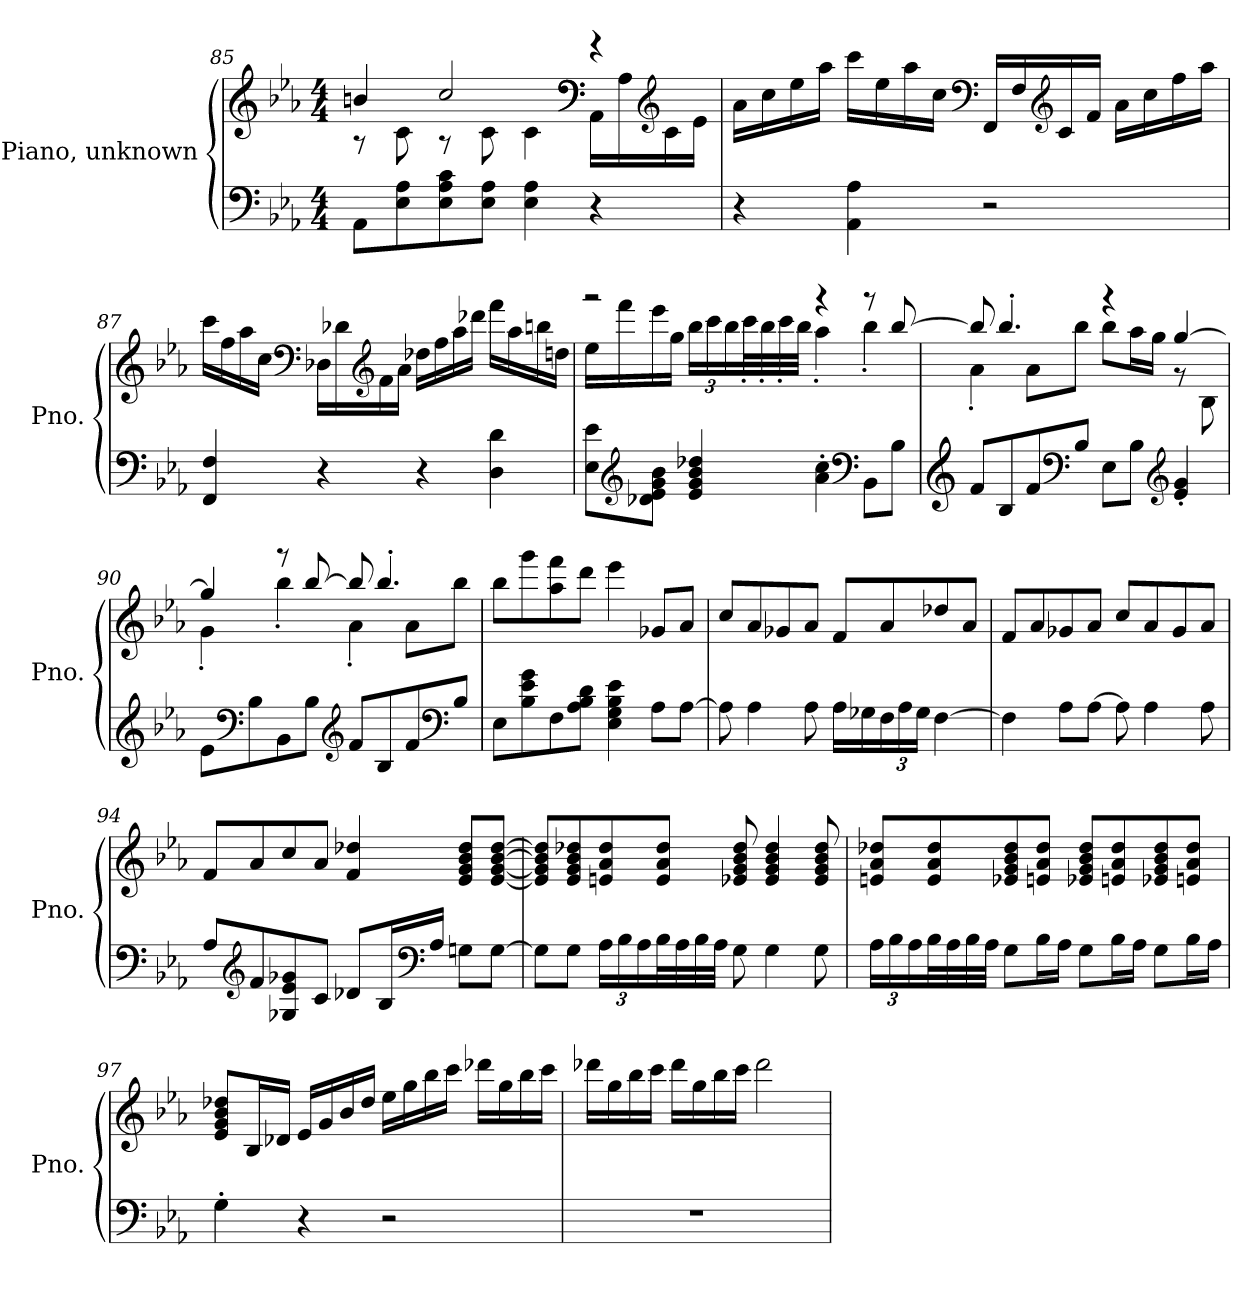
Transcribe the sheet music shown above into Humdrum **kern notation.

**kern	**kern
*part1	*part1
*staff2	*staff1
*I"Piano, unknown	*
*I'Pno.	*
*clefF4	*clefG2
*k[b-e-a-]	*k[b-e-a-]
*M4/4	*M4/4
=85	=85
*	*^
8AA-\L	4bn/	8r
8E-\ 8A-\	.	8c\
8E-\ 8A-\ 8c\	2cc/	8r
8E-\ 8A-\J	.	8c\
4E-\ 4A-\	.	4c\
*	*clefF4	*
4r	4r	16AA-\LL
.	.	16A-\
*	*clefG2	*
.	.	16c\
.	.	16e-\JJ
*	*v	*v
!!LO:PB:g=z
=86	=86
4r	16a-\LL
.	16cc\
.	16ee-\
.	16aa-\JJ
4AA-\ 4A-\	16ccc\LL
.	16ee-\
.	16aa-\
.	16cc\JJ
*	*clefF4
2r	16FF/LL
.	16F/
*	*clefG2
.	16c/
.	16f/JJ
.	16a-\LL
.	16cc\
.	16ff\
.	16aa-\JJ
=87	=87
4FF/ 4F/	16ccc\LL
.	16ff\
.	16aa-\
.	16cc\JJ
*	*clefF4
4r	16D-X\LL
.	16d-X\
*	*clefG2
.	16f\
.	16a-\JJ
4r	16dd-X\LL
.	16ff\
.	16aa-\
.	16ddd-X\JJ
4D\ 4d\	16fff\LL
.	16aa-\
.	16bbn\
.	16ddn\JJ
!!LO:LB:g=z
=88	=88
*	*^
8E-\ 8e-\L	2r	16ee-\LL
.	.	16fff\
*clefG2	*	*
8d-X\ 8e-\ 8g\ 8b-\J	.	16eee-\
.	.	16gg\JJ
*	*	*Xbrackettup
4e-/ 4g/ 4b-/ 4dd-X/	.	24bb-\LL
.	.	24ccc\
.	.	24bb-\
.	.	32ccc'\L
.	.	32bb-'\
.	.	32ccc'\
.	.	32bb-\JJJ
4a-\' 4cc\'	4r	4aa-'\
*clefF4	*	*
8BB-\L	8r	4bb-'\
8B-\J	[8bb-/	.
=89	=89	=89
*clefG2	*	*
8f/L	8bb-/]	4a-'\
8B-/	4.bb-'/	.
8f/	.	8a-\L
*clefF4	*	*
8B-/J	.	8bb-\J
8E-\L	4r	8bb-\L
8B-\J	.	16aa-\L
.	.	16gg\JJ
*clefG2	*	*
4e-/' 4g/'	[4gg/	8r
.	.	8B-\
!!LO:LB:g=z	!!
=90	=90	=90
8e-\L	4gg/]	4g'\
*clefF4	*	*
8B-\	.	.
8BB-\	8r	4bb-'\
8B-\J	[8bb-/	.
*clefG2	*	*
8f/L	8bb-/]	4a-'\
8B-/	4.bb-'/	.
8f/	.	8a-\L
*clefF4	*	*
8B-/J	.	8bb-\J
*	*v	*v
=91	=91
8E-\L	8bb-\L
8B-\ 8e-\ 8g\	8ggg\
8F\	8aa-\ 8fff\
8A-\ 8B-\ 8d\J	8ddd\J
4E-\ 4G\ 4B-\ 4e-\	4eee-\
8A-\L	8g-X/L
[8A-\J	8a-/J
=92	=92
8A-\]	8cc/L
4A-\	8a-/
.	8g-X/
8A-\	8a-/J
16A-\LL	8f/L
16G-X\	.
*Xbrackettup	*
24F\	8a-/
24A-\	.
24G-\JJ	.
[4F\	8dd-X/
.	8a-/J
!!LO:LB:g=z
=93	=93
4F\]	8f/L
.	8a-/
8A-\L	8g-X/
[8A-\J	8a-/J
8A-\]	8cc/L
4A-\	8a-/
.	8g-/
8A-\	8a-/J
=94	=94
8A-/L	8f/L
*clefG2	*
8f/	8a-/
8G-X/ 8e-/ 8g-X/	8cc/
8c/J	8a-/J
8d-X/L	4f/ 4dd-X/
16B-/L	.
*clefF4	*
16A-/JJ	.
8Gn\L	8e-/ 8g/ 8b-/ 8dd-/L
[8G\J	[8e-/ [8g/ [8b-/ [8dd-/J
=95	=95
8G\L]	8e-/] 8g/] 8b-/] 8dd-/]L
8G\J	8e-/ 8g/ 8b-/ 8dd-X/
24A-\LL	8en/ 8a-/ 8dd-/
24B-\	.
24A-\	.
32B-\L	8e/ 8a-/ 8dd-/J
32A-\	.
32B-\	.
32A-\JJJ	.
8G\	8e-X/ 8g/ 8b-/ 8dd-/
4G\	4e-/ 4g/ 4b-/ 4dd-/
8G\	8e-/ 8g/ 8b-/ 8dd-/
!!LO:LB:g=z
=96	=96
24A-\LL	8en/ 8a-/ 8dd-X/L
24B-\	.
24A-\	.
32B-\L	8e/ 8a-/ 8dd-/
32A-\	.
32B-\	.
32A-\JJJ	.
8G\L	8e-X/ 8g/ 8b-/ 8dd-/
16B-\L	8en/ 8a-/ 8dd-/J
16A-\JJ	.
8G\L	8e-X/ 8g/ 8b-/ 8dd-/L
16B-\L	8en/ 8a-/ 8dd-/
16A-\JJ	.
8G\L	8e-X/ 8g/ 8b-/ 8dd-/
16B-\L	8en/ 8a-/ 8dd-/J
16A-\JJ	.
=97	=97
4G'\	8e-/ 8g/ 8b-/ 8dd-X/L
.	16B-/L
.	16d-X/JJ
4r	16e-/LL
.	16g/
.	16b-/
.	16dd-/JJ
2r	16ee-\LL
.	16gg\
.	16bb-\
.	16ccc\JJ
.	16ddd-X\LL
.	16gg\
.	16bb-\
.	16ccc\JJ
!!LO:LB:g=z
=98	=98
1r	16ddd-X\LL
.	16gg\
.	16bb-\
.	16ccc\JJ
.	16ddd-\LL
.	16gg\
.	16bb-\
.	16ccc\JJ
.	2ddd-\
=	=
*-	*-
